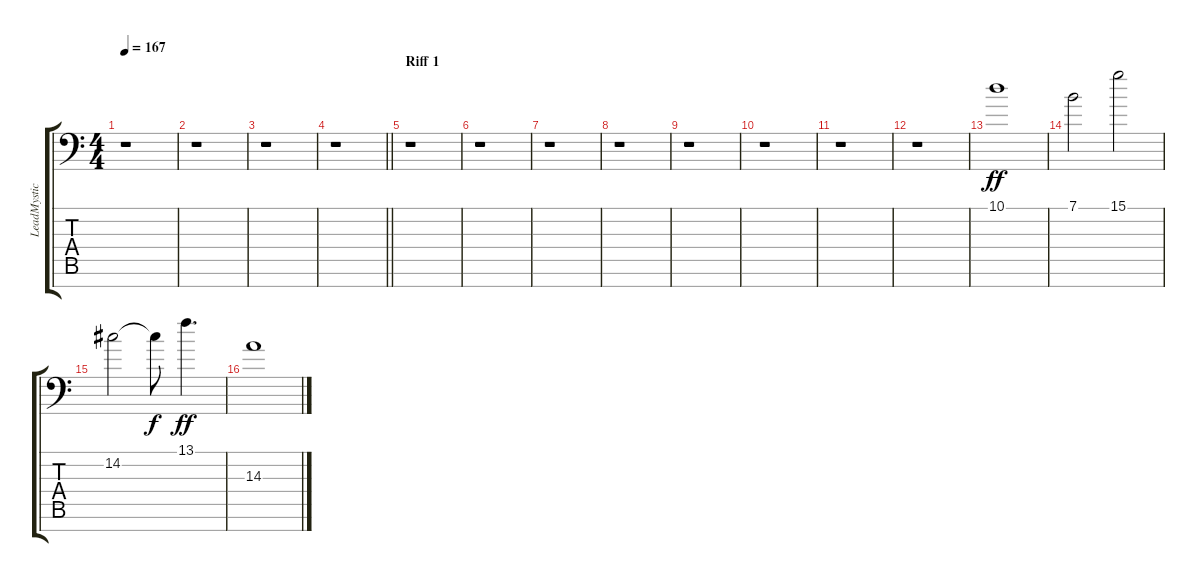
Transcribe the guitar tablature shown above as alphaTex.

\track ("LeadMystic" "LeadMystic") {instrument lead4chiff}
\staff {score tabs}
\tuning (E4 B3 G3 D3 A2 E2 C-1) {hide}
\ts (4 4)
\tempo 167
\clef f4
\ks c
r.1{dy ff} |
r.1 |
r.1 |
\barLineRight lightlight
r.1 |
\section ("" "Riff 1")
r.1 |
r.1 |
r.1 |
r.1 |
r.1 |
r.1 |
r.1 |
r.1 |
10.1.1 |
7.1.2 15.1.2 |
14.2.2 14.2{t}.8{dy f} 13.1.4{d dy ff} |
14.3.1
